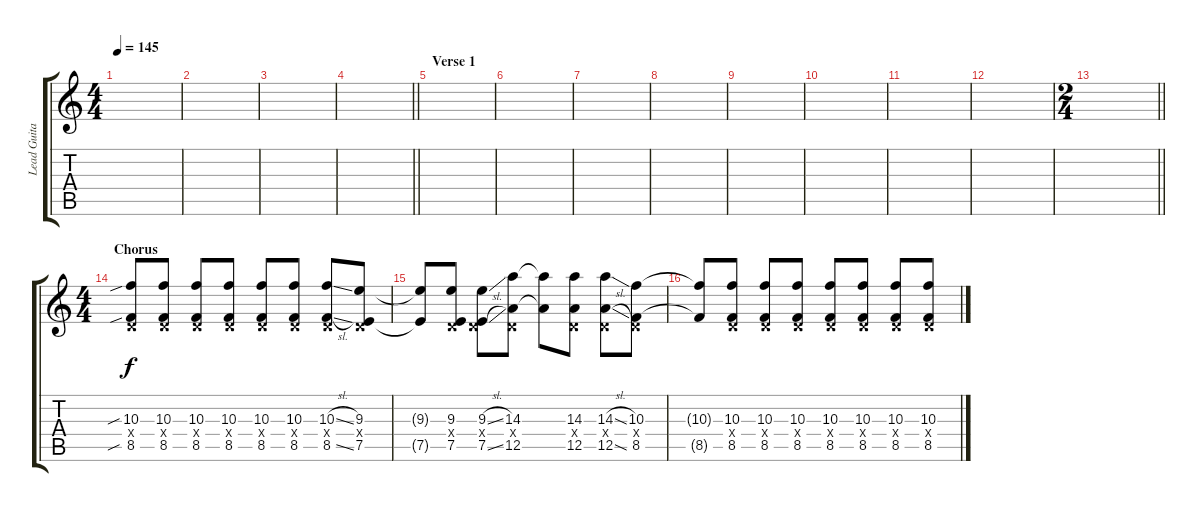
\track ("Lead Guitar 1" "Lead Guita") {instrument distortionguitar}
\staff {score tabs}
\tuning (E4 B3 G3 D3 A2 D2) {hide}
\ts (4 4)
\tempo 145
\clef g2
\ks c
|
|
|
\barLineRight lightlight
|
\section ("" "Verse 1")
|
|
|
|
|
|
|
|
\ts (2 4)
\barLineRight lightlight
|
\ts (4 4)
\section ("" "Chorus")
(10.3{sib} 0.4{x} 8.5{sib}).8 (10.3 0.4{x} 8.5).8 (10.3 0.4{x} 8.5).8 (10.3 0.4{x} 8.5).8 (10.3 0.4{x} 8.5).8 (10.3 0.4{x} 8.5).8 (10.3{sl} 0.4{x} 8.5{sl}).8 (9.3 0.4{x} 7.5).8 |
(9.3{t} 7.5{t}).8 (9.3 0.4{x} 7.5).8 (9.3{sl} 0.4{x} 7.5{sl}).8 (14.3 0.4{x} 12.5).8 (14.3{t} 12.5{t}).8 (14.3 0.4{x} 12.5).8 (14.3{sl} 0.4{x} 12.5{sl}).8 (10.3 0.4{x} 8.5).8 |
(10.3{t} 8.5{t}).8 (10.3 0.4{x} 8.5).8 (10.3 0.4{x} 8.5).8 (10.3 0.4{x} 8.5).8 (10.3 0.4{x} 8.5).8 (10.3 0.4{x} 8.5).8 (10.3 0.4{x} 8.5).8 (10.3 0.4{x} 8.5).8
